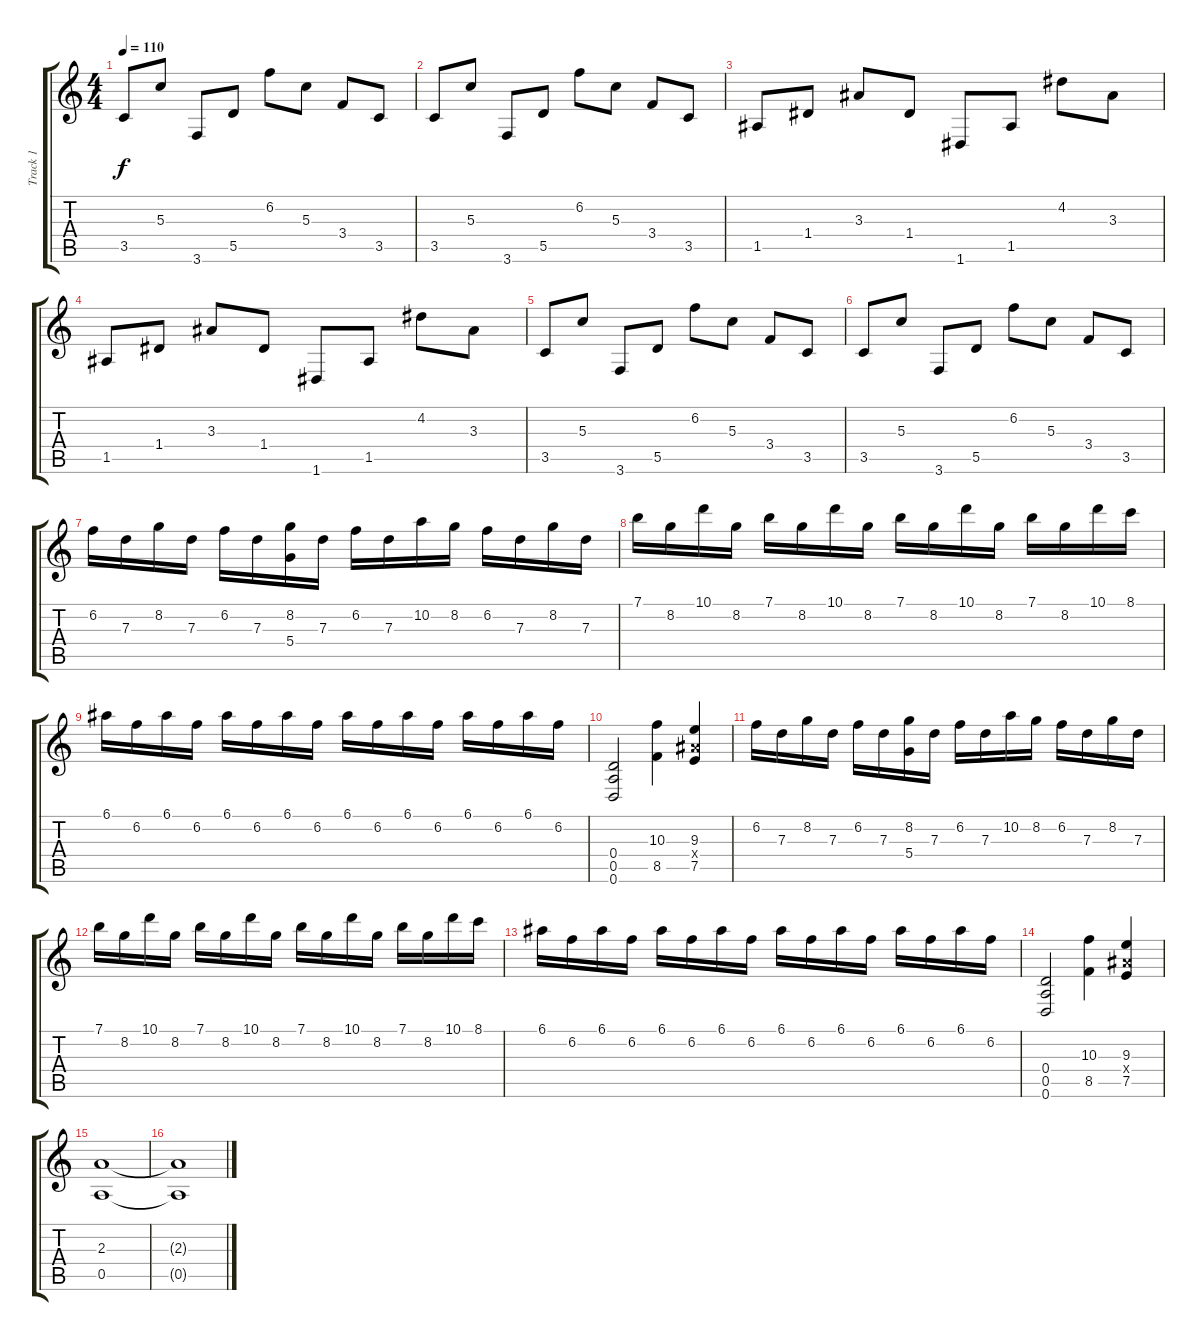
\track ("Track 1" "Track 1") {instrument distortionguitar}
\staff {score tabs}
\tuning (E4 B3 G3 D3 A2 D2) {hide}
\ts (4 4)
\tempo 110
\clef g2
\ks c
3.5.8{dy f} 5.3.8 3.6.8 5.5.8 6.2.8 5.3.8 3.4.8 3.5.8 |
3.5.8 5.3.8 3.6.8 5.5.8 6.2.8 5.3.8 3.4.8 3.5.8 |
1.5.8 1.4.8 3.3.8 1.4.8 1.6.8 1.5.8 4.2.8 3.3.8 |
1.5.8 1.4.8 3.3.8 1.4.8 1.6.8 1.5.8 4.2.8 3.3.8 |
3.5.8 5.3.8 3.6.8 5.5.8 6.2.8 5.3.8 3.4.8 3.5.8 |
3.5.8 5.3.8 3.6.8 5.5.8 6.2.8 5.3.8 3.4.8 3.5.8 |
6.2.16 7.3.16 8.2.16 7.3.16 6.2.16 7.3.16 (8.2 5.4).16 7.3.16 6.2.16 7.3.16 10.2.16 8.2.16 6.2.16 7.3.16 8.2.16 7.3.16 |
7.1.16 8.2.16 10.1.16 8.2.16 7.1.16 8.2.16 10.1.16 8.2.16 7.1.16 8.2.16 10.1.16 8.2.16 7.1.16 8.2.16 10.1.16 8.1.16 |
6.1.16 6.2.16 6.1.16 6.2.16 6.1.16 6.2.16 6.1.16 6.2.16 6.1.16 6.2.16 6.1.16 6.2.16 6.1.16 6.2.16 6.1.16 6.2.16 |
(0.4 0.5 0.6).2 (10.3 8.5).4 (9.3 8.4{x} 7.5).4 |
6.2.16 7.3.16 8.2.16 7.3.16 6.2.16 7.3.16 (8.2 5.4).16 7.3.16 6.2.16 7.3.16 10.2.16 8.2.16 6.2.16 7.3.16 8.2.16 7.3.16 |
7.1.16 8.2.16 10.1.16 8.2.16 7.1.16 8.2.16 10.1.16 8.2.16 7.1.16 8.2.16 10.1.16 8.2.16 7.1.16 8.2.16 10.1.16 8.1.16 |
6.1.16 6.2.16 6.1.16 6.2.16 6.1.16 6.2.16 6.1.16 6.2.16 6.1.16 6.2.16 6.1.16 6.2.16 6.1.16 6.2.16 6.1.16 6.2.16 |
(0.4 0.5 0.6).2 (10.3 8.5).4 (9.3 8.4{x} 7.5).4 |
(2.3 0.5).1 |
(2.3{t} 0.5{t}).1
